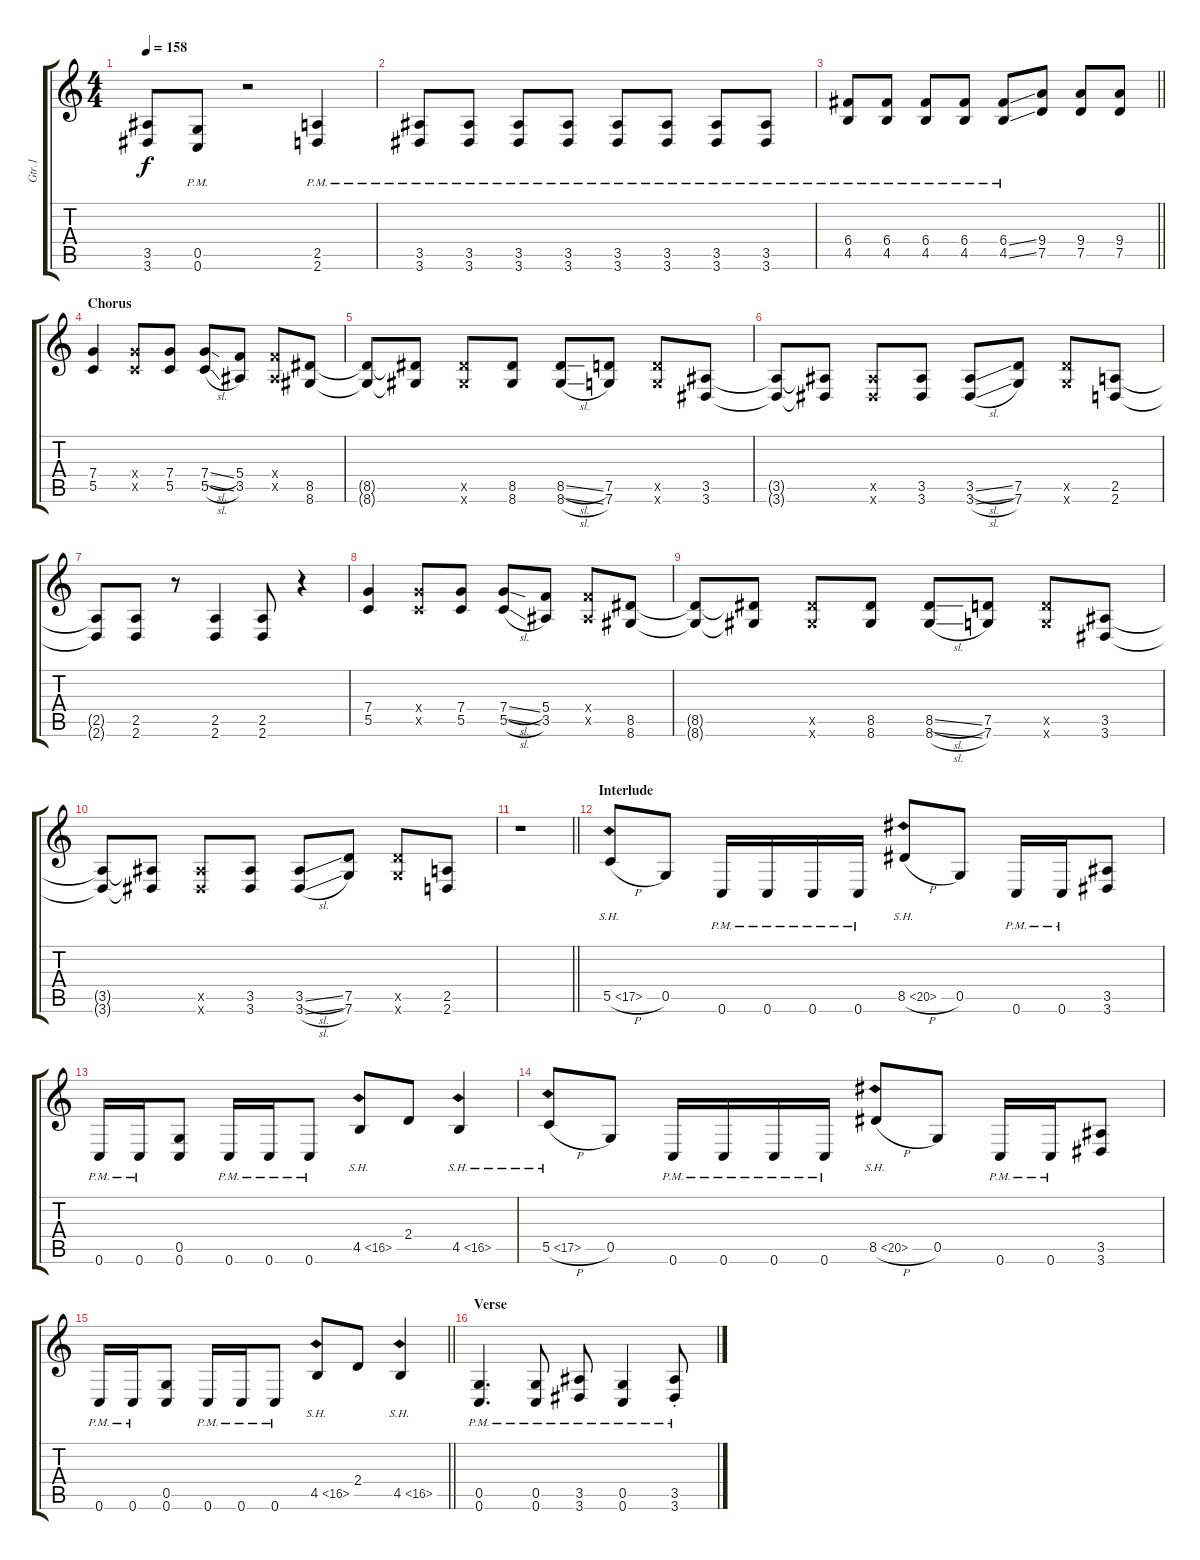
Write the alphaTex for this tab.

\track ("Gtr.1" "Gtr.1") {instrument distortionguitar}
\staff {score tabs}
\tuning (D4 A3 F3 C3 G2 C2) {hide}
\ts (4 4)
\tempo 158
\clef g2
\ks c
(3.5{t} 3.6{t}).8{dy f} (0.5{pm} 0.6{pm}).8 r.2 (2.5{pm} 2.6{pm}).4 |
(3.5{pm} 3.6{pm}).8 (3.5{pm} 3.6{pm}).8 (3.5{pm} 3.6{pm}).8 (3.5{pm} 3.6{pm}).8 (3.5{pm} 3.6{pm}).8 (3.5{pm} 3.6{pm}).8 (3.5{pm} 3.6{pm}).8 (3.5{pm} 3.6{pm}).8 |
\barLineRight lightlight
(6.4{pm} 4.5{pm}).8 (6.4{pm} 4.5{pm}).8 (6.4{pm} 4.5{pm}).8 (6.4{pm} 4.5{pm}).8 (6.4{ss pm} 4.5{ss pm}).8 (9.4 7.5).8 (9.4 7.5).8 (9.4 7.5).8 |
\section ("" "Chorus")
(7.4 5.5).4 (7.4{x} 5.5{x}).8 (7.4 5.5).8 (7.4{sl} 5.5{sl}).8 (5.4 3.5).8 (5.4{x} 3.5{x}).8 (8.5 8.6).8 |
(8.5{t} 8.6{t}).8 (8.5{t} 8.6{t}).8 (8.5{x} 8.6{x}).8 (8.5 8.6).8 (8.5{sl} 8.6{sl}).8 (7.5 7.6).8 (7.5{x} 7.6{x}).8 (3.5 3.6).8 |
(3.5{t} 3.6{t}).8 (3.5{t} 3.6{t}).8 (3.5{x} 3.6{x}).8 (3.5 3.6).8 (3.5{sl} 3.6{sl}).8 (7.5 7.6).8 (7.5{x} 7.6{x}).8 (2.5 2.6).8 |
(2.5{t} 2.6{t}).8 (2.5 2.6).8 r.8 (2.5 2.6).4 (2.5 2.6).8 r.4 |
(7.4 5.5).4 (7.4{x} 5.5{x}).8 (7.4 5.5).8 (7.4{sl} 5.5{sl}).8 (5.4 3.5).8 (5.4{x} 3.5{x}).8 (8.5 8.6).8 |
(8.5{t} 8.6{t}).8 (8.5{t} 8.6{t}).8 (8.5{x} 8.6{x}).8 (8.5 8.6).8 (8.5{sl} 8.6{sl}).8 (7.5 7.6).8 (7.5{x} 7.6{x}).8 (3.5 3.6).8 |
(3.5{t} 3.6{t}).8 (3.5{t} 3.6{t}).8 (3.5{x} 3.6{x}).8 (3.5 3.6).8 (3.5{sl} 3.6{sl}).8 (7.5 7.6).8 (7.5{x} 7.6{x}).8 (2.5 2.6).8 |
\barLineRight lightlight
r.1 |
\section ("" "Interlude")
5.5{sh 12 h}.8 0.5.8 0.6{pm}.16 0.6{pm}.16 0.6{pm}.16 0.6{pm}.16 8.5{sh 12 h}.8 0.5.8 0.6{pm}.16 0.6{pm}.16 (3.5 3.6).8 |
0.6{pm}.16 0.6{pm}.16 (0.5 0.6).8 0.6{pm}.16 0.6{pm}.16 0.6{pm}.8 4.5{sh 12}.8 2.4.8 4.5{sh 12}.4 |
5.5{sh 12 h}.8 0.5.8 0.6{pm}.16 0.6{pm}.16 0.6{pm}.16 0.6{pm}.16 8.5{sh 12 h}.8 0.5.8 0.6{pm}.16 0.6{pm}.16 (3.5 3.6).8 |
\barLineRight lightlight
0.6{pm}.16 0.6{pm}.16 (0.5 0.6).8 0.6{pm}.16 0.6{pm}.16 0.6{pm}.8 4.5{sh 12}.8 2.4.8 4.5{sh 12}.4 |
\section ("" "Verse")
(0.5{pm} 0.6{pm}).4{d} (0.5{pm} 0.6{pm}).8 (3.5{pm} 3.6{pm}).8 (0.5{pm} 0.6{pm}).4 (3.5{pm} 3.6{pm st}).8
